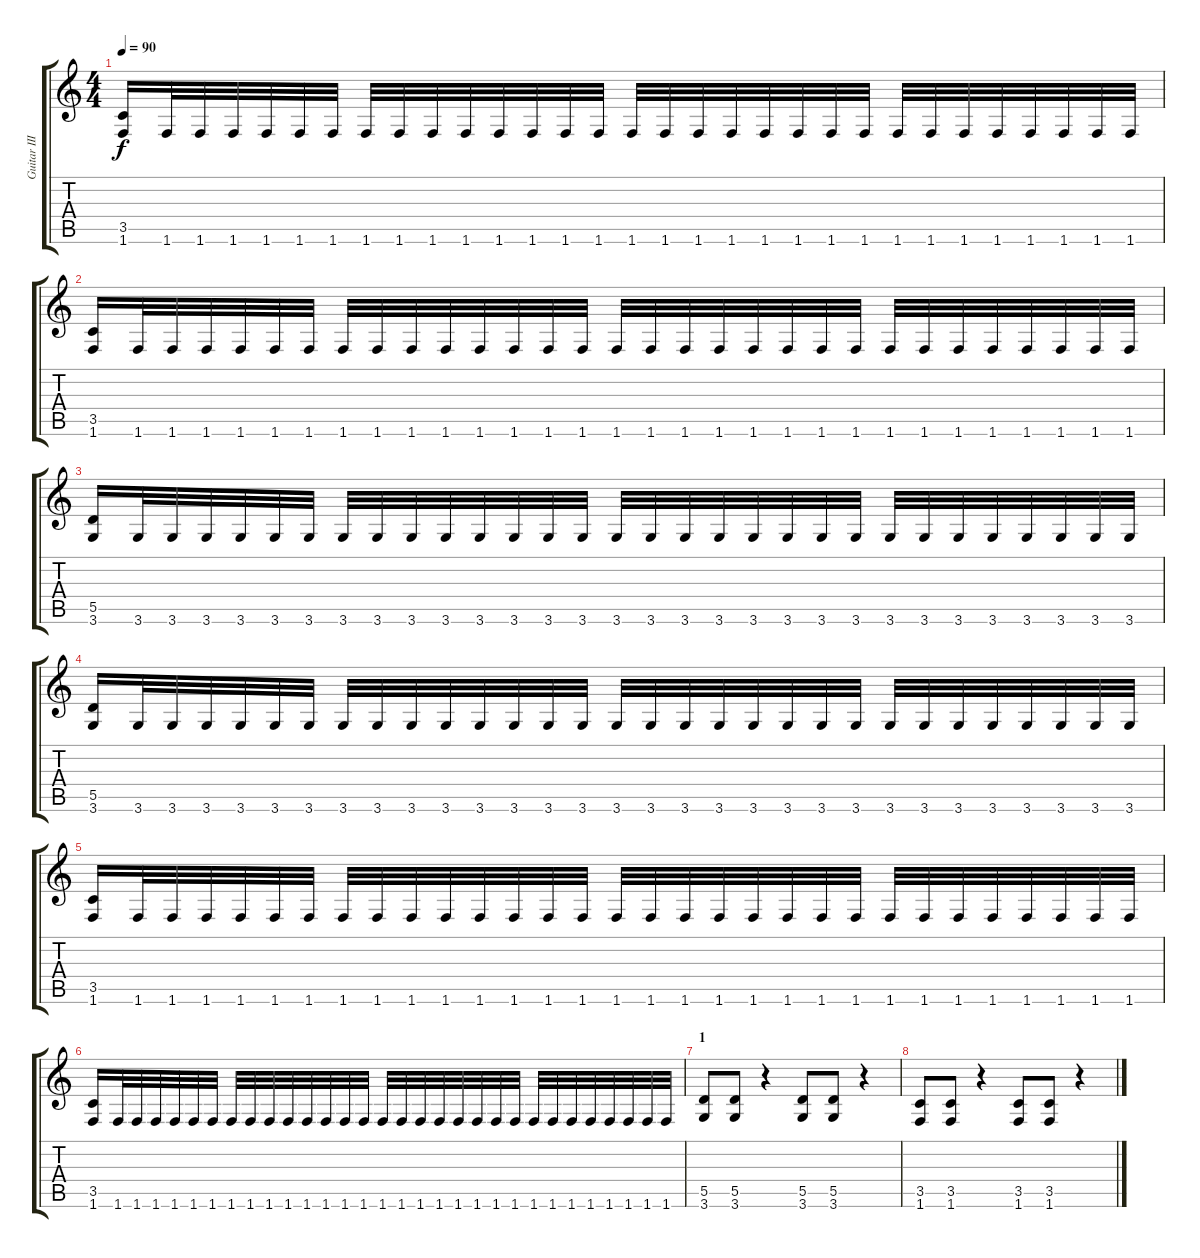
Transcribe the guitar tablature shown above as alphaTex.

\track ("Guitar III" "Guitar III") {instrument distortionguitar}
\staff {score tabs}
\tuning (E4 B3 G3 D3 A2 E2) {hide}
\ts (4 4)
\tempo 90
\clef g2
\ks c
(3.5 1.6).16{dy f} 1.6.32 1.6.32 1.6.32 1.6.32 1.6.32 1.6.32 1.6.32 1.6.32 1.6.32 1.6.32 1.6.32 1.6.32 1.6.32 1.6.32 1.6.32 1.6.32 1.6.32 1.6.32 1.6.32 1.6.32 1.6.32 1.6.32 1.6.32 1.6.32 1.6.32 1.6.32 1.6.32 1.6.32 1.6.32 1.6.32 |
(3.5 1.6).16 1.6.32 1.6.32 1.6.32 1.6.32 1.6.32 1.6.32 1.6.32 1.6.32 1.6.32 1.6.32 1.6.32 1.6.32 1.6.32 1.6.32 1.6.32 1.6.32 1.6.32 1.6.32 1.6.32 1.6.32 1.6.32 1.6.32 1.6.32 1.6.32 1.6.32 1.6.32 1.6.32 1.6.32 1.6.32 1.6.32 |
(5.5 3.6).16 3.6.32 3.6.32 3.6.32 3.6.32 3.6.32 3.6.32 3.6.32 3.6.32 3.6.32 3.6.32 3.6.32 3.6.32 3.6.32 3.6.32 3.6.32 3.6.32 3.6.32 3.6.32 3.6.32 3.6.32 3.6.32 3.6.32 3.6.32 3.6.32 3.6.32 3.6.32 3.6.32 3.6.32 3.6.32 3.6.32 |
(5.5 3.6).16 3.6.32 3.6.32 3.6.32 3.6.32 3.6.32 3.6.32 3.6.32 3.6.32 3.6.32 3.6.32 3.6.32 3.6.32 3.6.32 3.6.32 3.6.32 3.6.32 3.6.32 3.6.32 3.6.32 3.6.32 3.6.32 3.6.32 3.6.32 3.6.32 3.6.32 3.6.32 3.6.32 3.6.32 3.6.32 3.6.32 |
(3.5 1.6).16 1.6.32 1.6.32 1.6.32 1.6.32 1.6.32 1.6.32 1.6.32 1.6.32 1.6.32 1.6.32 1.6.32 1.6.32 1.6.32 1.6.32 1.6.32 1.6.32 1.6.32 1.6.32 1.6.32 1.6.32 1.6.32 1.6.32 1.6.32 1.6.32 1.6.32 1.6.32 1.6.32 1.6.32 1.6.32 1.6.32 |
(3.5 1.6).16 1.6.32 1.6.32 1.6.32 1.6.32 1.6.32 1.6.32 1.6.32 1.6.32 1.6.32 1.6.32 1.6.32 1.6.32 1.6.32 1.6.32 1.6.32 1.6.32 1.6.32 1.6.32 1.6.32 1.6.32 1.6.32 1.6.32 1.6.32 1.6.32 1.6.32 1.6.32 1.6.32 1.6.32 1.6.32 1.6.32 |
\section ("" "1")
(5.5 3.6).8 (5.5 3.6).8 r.4 (5.5 3.6).8 (5.5 3.6).8 r.4 |
(3.5 1.6).8 (3.5 1.6).8 r.4 (3.5 1.6).8 (3.5 1.6).8 r.4
